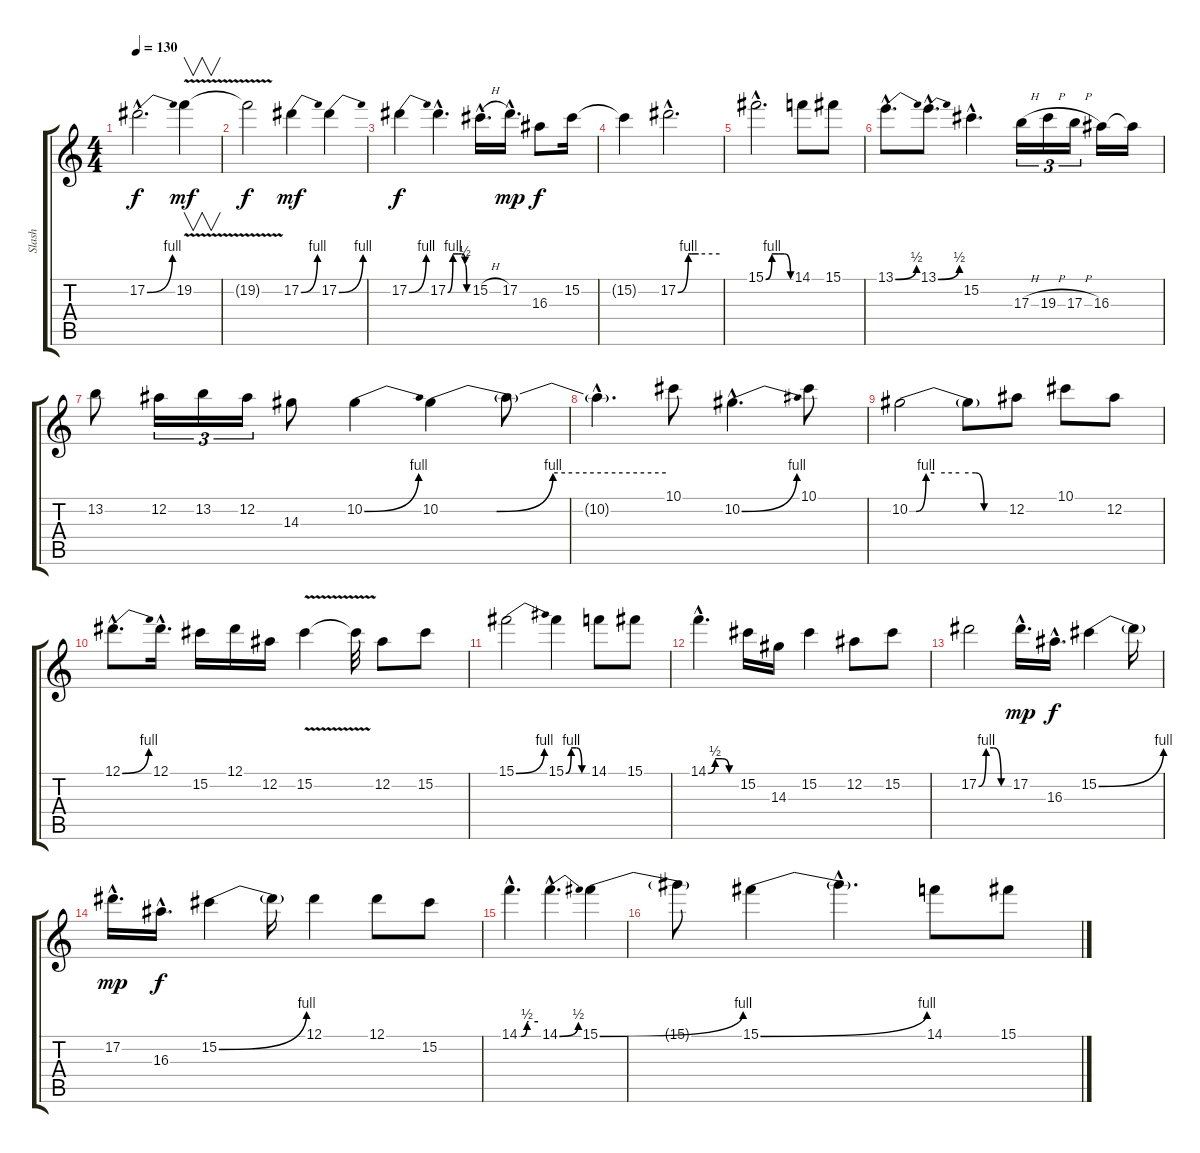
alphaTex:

\track ("Slash" "Slash") {instrument electricguitarclean}
\staff {score tabs}
\tuning (Eb4 Bb3 Gb3 Db3 Ab2 Eb2) {hide}
\ts (4 4)
\tempo 130
\clef g2
\ks c
17.2{be (bend 0 0 60 4) hac}.2{d dy f volume 15 instrument distortionguitar} 19.2{v}.4{v dy mf} |
19.2{t}.2{dy f} 17.2{be (bend 0 0 60 4)}.4{dy mf} 17.2{be (bend 0 0 60 4)}.4 |
17.2{be (bend 0 0 60 4)}.4{dy f instrument distortionguitar} 17.2{be (custom 0 0 15 4 30 4 40 4 50 2 55 0 60 0) hac}.4{d} 15.2{h hac}.16{d} 17.2{hac}.16{d dy mp} 16.3.8{dy f} 15.2.16 |
15.2{t}.4 17.2{be (custom 0 0 15 4 20 4 30 4 60 4) hac}.2{d} |
15.1{be (custom 0 0 15 4 30 4 45 4 60 0) hac}.2{d instrument distortionguitar} 14.1.8 15.1.8 |
13.1{be (bend 0 0 60 2) hac}.8{d} 13.1{be (bend 0 0 60 2) hac}.8{d} 15.2{hac}.4{d} 17.3{h}.16{tu (3 2)} 19.3{h}.16{tu (3 2)} 17.3{h}.16{tu (3 2)} 16.3.16 16.3{t}.16 |
13.2.8{instrument distortionguitar} 12.2.16{tu (3 2)} 13.2.16{tu (3 2)} 12.2.16{tu (3 2)} 14.3.8 10.2{be (bend 0 0 60 4)}.4 10.2{be (custom 0 0 15 0 30 4 60 4)}.4 10.2{t}.8 |
10.2{hac t}.4{d instrument distortionguitar} 10.1.8 10.2{be (bend 0 0 60 4) hac}.4{d} 10.1.8 |
10.2{be (custom 0 0 4 0 10 4 15 4 30 4 40 4 45 0 60 0)}.2 10.2{t}.8 12.2.8 10.1.8 12.2.8 |
12.1{be (bend 0 0 60 4) hac}.8{d instrument distortionguitar} 12.1{hac}.16{d} 15.2.16 12.1.16 12.2.16 15.2{v}.4 15.2{t}.32 12.2.8 15.2.8 |
15.1{be (bend 0 0 60 4)}.2{instrument distortionguitar} 15.1{be (custom 0 0 15 4 30 4 45 0 60 0)}.4 14.1.8 15.1.8 |
14.1{be (custom 0 0 15 2 30 2 45 0 60 0) hac}.4{d} 15.2.16 14.3.16 15.2.4 12.2.8 15.2.8 |
17.2{be (custom 0 0 15 4 30 4 45 0 60 0)}.2 17.2{hac}.16{d dy mp} 16.3{hac}.16{d dy f} 15.2{be (bend 0 0 60 4)}.4 15.2{t}.16 |
17.2{hac}.16{d dy mp} 16.3{hac}.16{d dy f} 15.2{be (bend 0 0 60 4)}.4 15.2{t}.16 12.1.4 12.1.8 15.2.8 |
14.1{be (custom 0 0 6 0 25 2 30 2 60 2) hac}.4{d instrument distortionguitar} 14.1{be (bend 0 0 60 2) hac}.4{d} 15.1{be (bend 0 0 60 4)}.4 |
15.1{t}.8 15.1{be (bend 0 0 60 4)}.4 15.1{hac t}.4{d} 14.1.8 15.1.8
